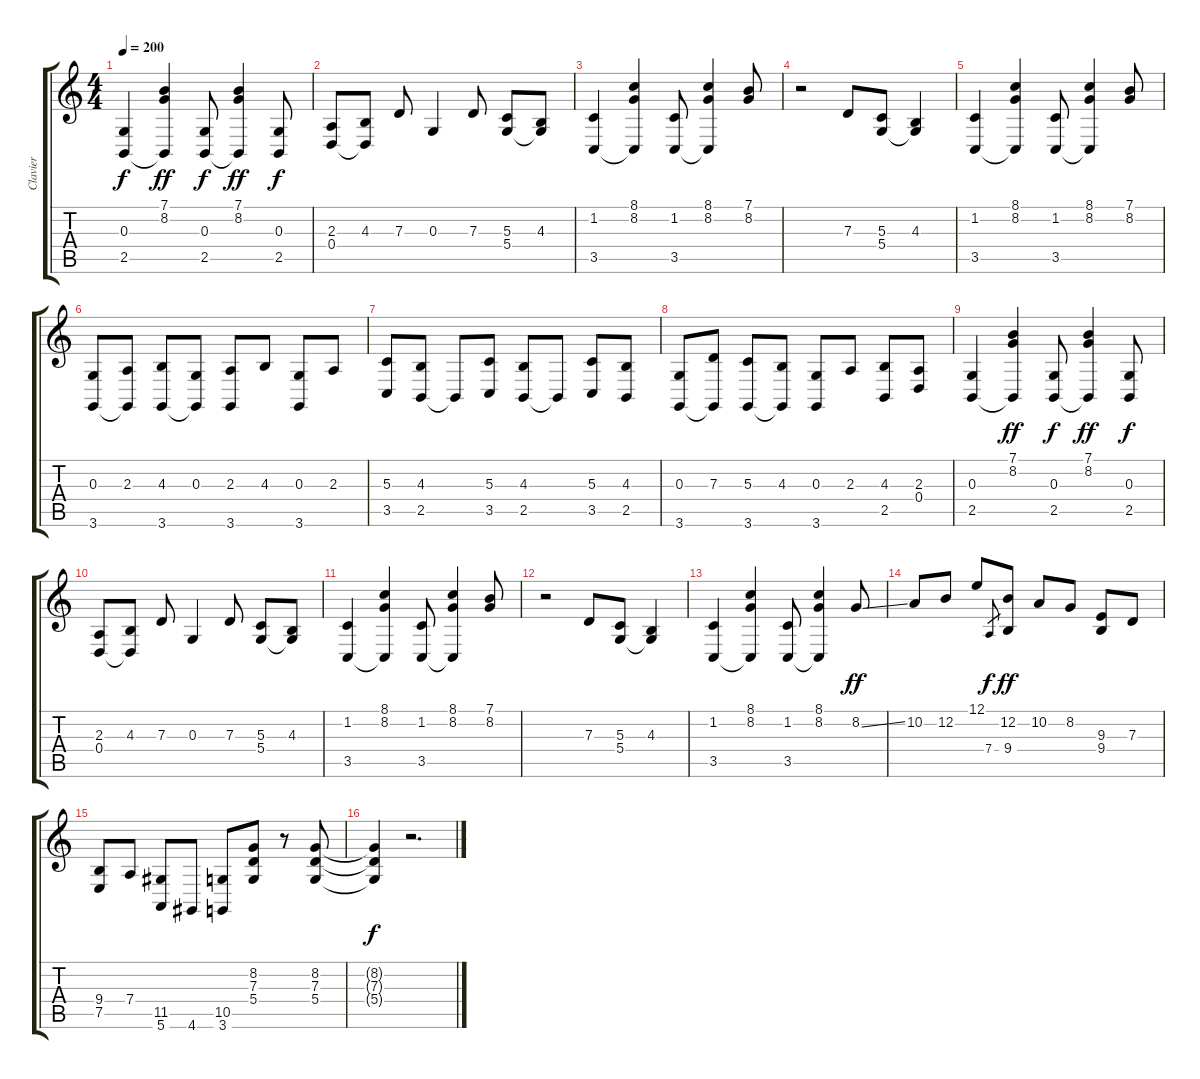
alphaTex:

\track ("Clavier" "Clavier") {instrument drawbarorgan}
\staff {score tabs}
\tuning (E4 B3 G3 D3 A2 E2) {hide}
\ts (4 4)
\tempo 200
\clef g2
\ks c
(0.3 2.5).4{dy f volume 9 instrument acousticgrandpiano} (7.1 8.2 2.5{t}).4{dy ff} (0.3 2.5).8{dy f} (7.1 8.2 2.5{t}).4{dy ff} (0.3 2.5).8{dy f} |
(2.3 0.4).8 (4.3 0.4{t}).8 7.3.8 0.3.4 7.3.8 (5.3 5.4).8 (4.3 5.4{t}).8 |
(1.2 3.5).4 (8.1 8.2 3.5{t}).4 (1.2 3.5).8 (8.1 8.2 3.5{t}).4 (7.1 8.2).8 |
r.2 7.3.8 (5.3 5.4).8 (4.3 5.4{t}).4 |
(1.2 3.5).4 (8.1 8.2 3.5{t}).4 (1.2 3.5).8 (8.1 8.2 3.5{t}).4 (7.1 8.2).8 |
(0.3 3.6).8 (2.3 3.6{t}).8 (4.3 3.6).8 (0.3 3.6{t}).8 (2.3 3.6).8 4.3.8 (0.3 3.6).8 2.3.8 |
(5.3 3.5).8 (4.3 2.5).8 2.5{t}.8 (5.3 3.5).8 (4.3 2.5).8 2.5{t}.8 (5.3 3.5).8 (4.3 2.5).8 |
(0.3 3.6).8 (7.3 3.6{t}).8 (5.3 3.6).8 (4.3 3.6{t}).8 (0.3 3.6).8 2.3.8 (4.3 2.5).8 (2.3 0.4).8 |
(0.3 2.5).4 (7.1 8.2 2.5{t}).4{dy ff} (0.3 2.5).8{dy f} (7.1 8.2 2.5{t}).4{dy ff} (0.3 2.5).8{dy f} |
(2.3 0.4).8 (4.3 0.4{t}).8 7.3.8 0.3.4 7.3.8 (5.3 5.4).8 (4.3 5.4{t}).8 |
(1.2 3.5).4 (8.1 8.2 3.5{t}).4 (1.2 3.5).8 (8.1 8.2 3.5{t}).4 (7.1 8.2).8 |
r.2 7.3.8 (5.3 5.4).8 (4.3 5.4{t}).4 |
(1.2 3.5).4 (8.1 8.2 3.5{t}).4 (1.2 3.5).8 (8.1 8.2 3.5{t}).4 8.2{ss}.8{dy ff} |
10.2.8 12.2.8 12.1.8 7.4.8{gr dy f} (12.2 9.4).8{dy ff} 10.2.8 8.2.8 (9.3 9.4).8 7.3.8 |
(9.4 7.5).8 7.4.8 (11.5 5.6).8 4.6.8 (10.5 3.6).8 (8.2 7.3 5.4).8 r.8 (8.2 7.3 5.4).8 |
(8.2{t} 7.3{t} 5.4{t}).4{dy f} r.2{d}
